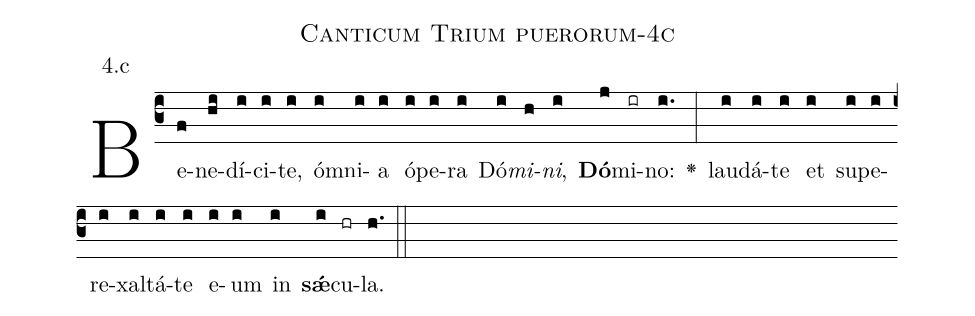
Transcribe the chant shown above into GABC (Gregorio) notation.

name: Canticum Trium puerorum-4c;
annotation: 4.c;
%%
(c3)Be(f)ne(hi)dí(i)ci(i)te,(i) óm(i)ni(i)a(i) ó(i)pe(i)ra(i) Dó(i)<i>mi</i>(h)<i>ni</i>,(i) <b>Dó</b>(j)mi(ir)no:(i.) <v>\greheightstar</v>(:) lau(i)dá(i)te(i) et(i) su(i)pe(i)re(i)xal(i)tá(i)te(i) e(i)um(i) in(i) <b>sǽ</b>(i)cu(hr)la.(h.) (::)


%E(i) u(i) o(i) u(i) a(i) e.(h.) (::)
